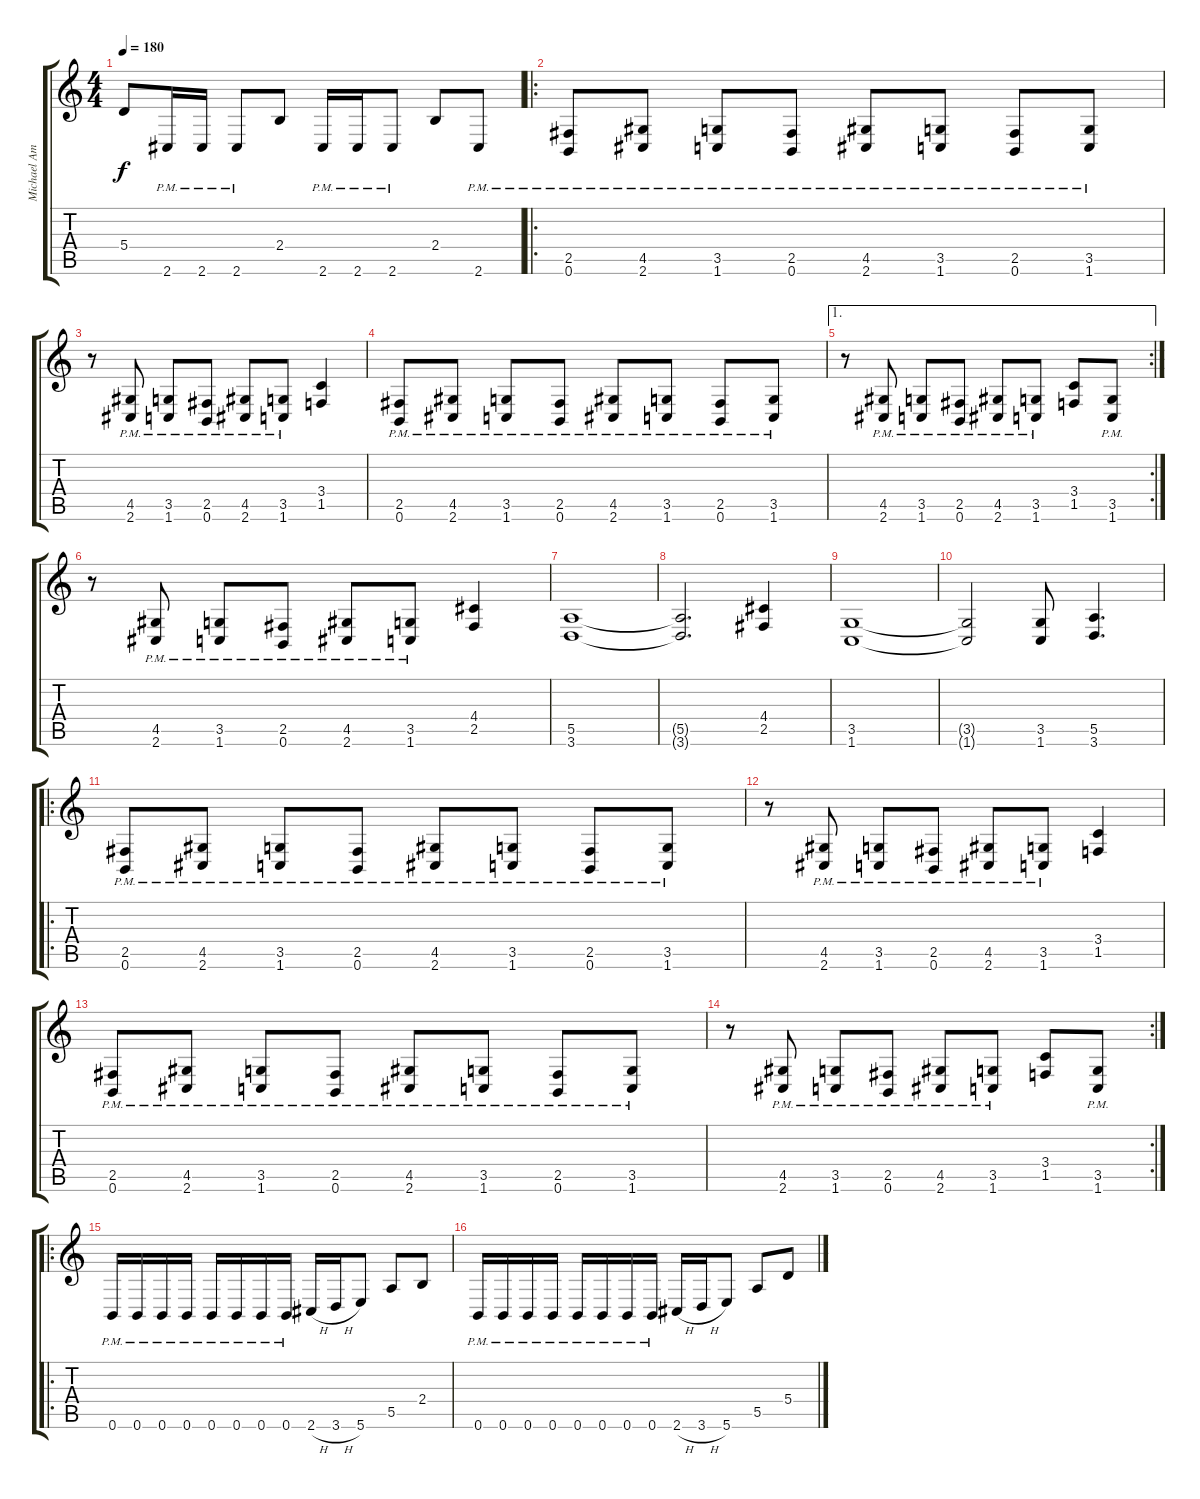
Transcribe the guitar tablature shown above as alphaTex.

\track ("Michael Amott" "Michael Am") {instrument distortionguitar}
\staff {score tabs}
\tuning (B3 Gb3 D3 A2 E2 B1) {hide}
\ts (4 4)
\tempo 180
\clef g2
\ks c
5.4.8{dy f} 2.6{pm}.16 2.6{pm}.16 2.6{pm}.8 2.4.8 2.6{pm}.16 2.6{pm}.16 2.6{pm}.8 2.4.8 2.6{pm}.8 |
\ro
(2.5{pm} 0.6{pm}).8 (4.5{pm} 2.6{pm}).8 (3.5{pm} 1.6{pm}).8 (2.5{pm} 0.6{pm}).8 (4.5{pm} 2.6{pm}).8 (3.5{pm} 1.6{pm}).8 (2.5{pm} 0.6{pm}).8 (3.5{pm} 1.6{pm}).8 |
r.8 (4.5{pm} 2.6{pm}).8 (3.5{pm} 1.6{pm}).8 (2.5{pm} 0.6{pm}).8 (4.5{pm} 2.6{pm}).8 (3.5{pm} 1.6{pm}).8 (3.4 1.5).4 |
(2.5{pm} 0.6{pm}).8 (4.5{pm} 2.6{pm}).8 (3.5{pm} 1.6{pm}).8 (2.5{pm} 0.6{pm}).8 (4.5{pm} 2.6{pm}).8 (3.5{pm} 1.6{pm}).8 (2.5{pm} 0.6{pm}).8 (3.5{pm} 1.6{pm}).8 |
\ae 1
\rc 2
r.8 (4.5{pm} 2.6{pm}).8 (3.5{pm} 1.6{pm}).8 (2.5{pm} 0.6{pm}).8 (4.5{pm} 2.6{pm}).8 (3.5{pm} 1.6{pm}).8 (3.4 1.5).8 (3.5{pm} 1.6{pm}).8 |
r.8 (4.5{pm} 2.6{pm}).8 (3.5{pm} 1.6{pm}).8 (2.5{pm} 0.6{pm}).8 (4.5{pm} 2.6{pm}).8 (3.5{pm} 1.6{pm}).8 (4.4 2.5).4 |
(5.5 3.6).1 |
(5.5{t} 3.6{t}).2{d} (4.4 2.5).4 |
(3.5 1.6).1 |
(3.5{t} 1.6{t}).2 (3.5 1.6).8 (5.5 3.6).4{d} |
\ro
(2.5{pm} 0.6{pm}).8 (4.5{pm} 2.6{pm}).8 (3.5{pm} 1.6{pm}).8 (2.5{pm} 0.6{pm}).8 (4.5{pm} 2.6{pm}).8 (3.5{pm} 1.6{pm}).8 (2.5{pm} 0.6{pm}).8 (3.5{pm} 1.6{pm}).8 |
r.8 (4.5{pm} 2.6{pm}).8 (3.5{pm} 1.6{pm}).8 (2.5{pm} 0.6{pm}).8 (4.5{pm} 2.6{pm}).8 (3.5{pm} 1.6{pm}).8 (3.4 1.5).4 |
(2.5{pm} 0.6{pm}).8 (4.5{pm} 2.6{pm}).8 (3.5{pm} 1.6{pm}).8 (2.5{pm} 0.6{pm}).8 (4.5{pm} 2.6{pm}).8 (3.5{pm} 1.6{pm}).8 (2.5{pm} 0.6{pm}).8 (3.5{pm} 1.6{pm}).8 |
\rc 2
r.8 (4.5{pm} 2.6{pm}).8 (3.5{pm} 1.6{pm}).8 (2.5{pm} 0.6{pm}).8 (4.5{pm} 2.6{pm}).8 (3.5{pm} 1.6{pm}).8 (3.4 1.5).8 (3.5{pm} 1.6{pm}).8 |
\ro
0.6{pm}.16 0.6{pm}.16 0.6{pm}.16 0.6{pm}.16 0.6{pm}.16 0.6{pm}.16 0.6{pm}.16 0.6{pm}.16 2.6{h}.16 3.6{h}.16 5.6.8 5.5.8 2.4.8 |
0.6{pm}.16 0.6{pm}.16 0.6{pm}.16 0.6{pm}.16 0.6{pm}.16 0.6{pm}.16 0.6{pm}.16 0.6{pm}.16 2.6{h}.16 3.6{h}.16 5.6.8 5.5.8 5.4.8
